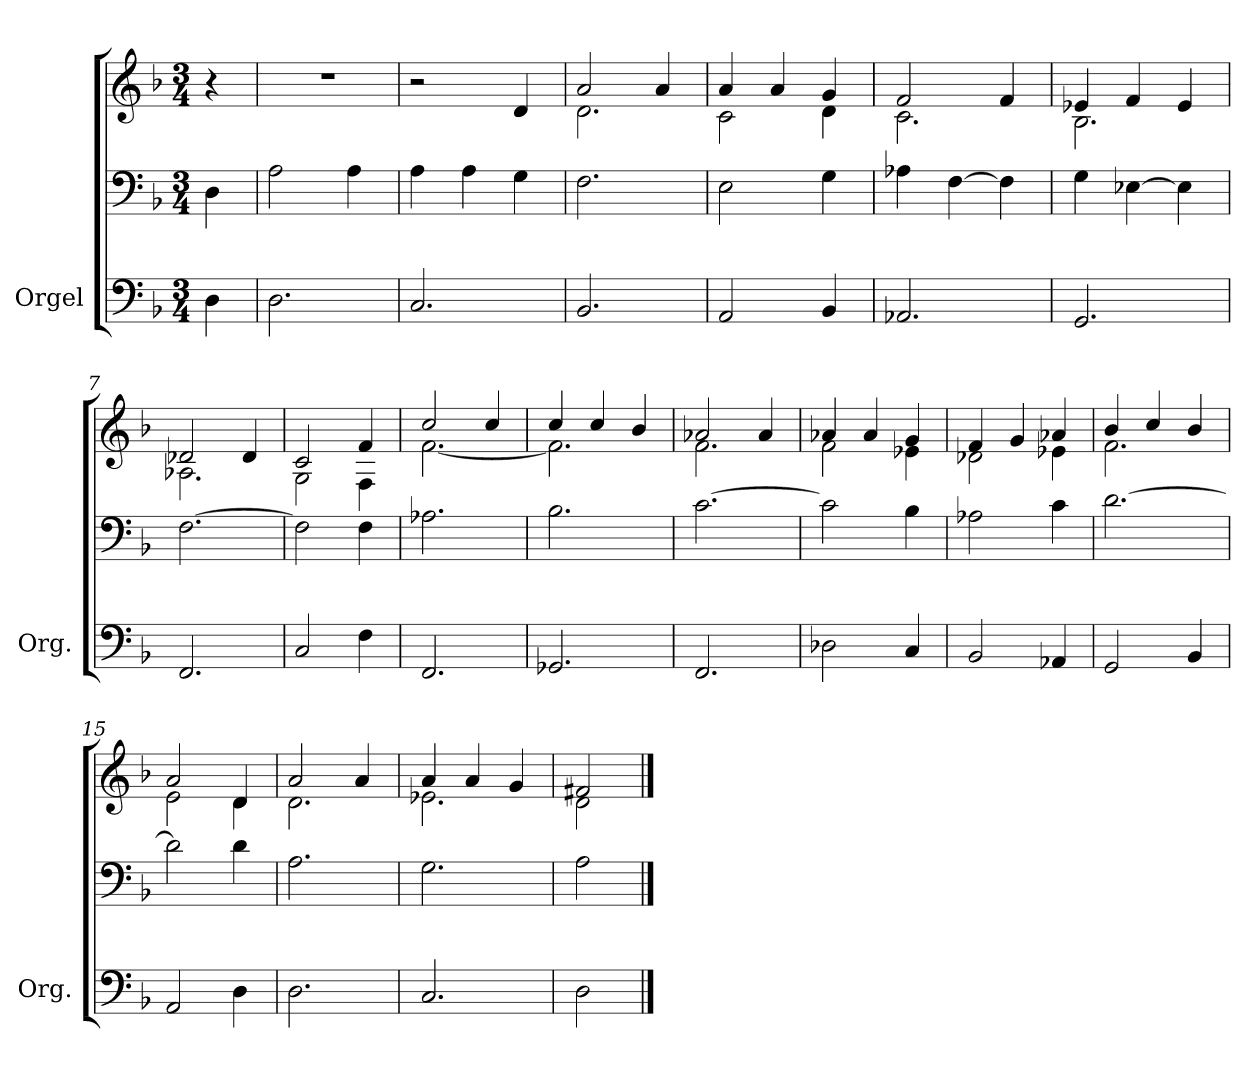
**kern	**kern	**kern
*part1	*part1	*part1
*staff3	*staff2	*staff1
*I"Orgel	*	*
*I'Org.	*	*
*clefF4	*clefF4	*clefG2
*k[b-]	*k[b-]	*k[b-]
*M3/4	*M3/4	*M3/4
=	=	=
4D\	4D\	4r
=1	=1	=1
2.D\	2A\	2.r
.	4A\	.
=2	=2	=2
2.C/	4A\	2r
.	4A\	.
.	4G\	4d/
=3	=3	=3
*	*	*^
2.BB-/	2.F\	2a/	2.d\
.	.	4a/	.
=4	=4	=4	=4
2AA/	2E\	4a/	2c\
.	.	4a/	.
4BB-/	4G\	4g/	4d\
=5	=5	=5	=5
2.AA-X/	4A-X\	2f/	2.c\
.	[4F\	.	.
.	4F\]	4f/	.
=6	=6	=6	=6
2.GG/	4G\	4e-X/	2.B-\
.	[4E-X\	4f/	.
.	4E-\]	4e-/	.
=7	=7	=7	=7
2.FF/	[2.F\	2d-X/	2.A-X\
.	.	4d-/	.
=8	=8	=8	=8
2C/	2F\]	2c/	2G\
4F\	4F\	4f/	4F\
=9	=9	=9	=9
2.FF/	2.A-X\	2cc/	[2.f\
.	.	4cc/	.
=10	=10	=10	=10
2.GG-X/	2.B-\	4cc/	2.f\]
.	.	4cc/	.
.	.	4b-/	.
=11	=11	=11	=11
2.FF/	[2.c\	2a-X/	2.f\
.	.	4a-/	.
=12	=12	=12	=12
2D-X\	2c\]	4a-X/	2f\
.	.	4a-/	.
4C/	4B-\	4g/	4e-X\
!!LO:LB:g=z	!!
=13	=13	=13	=13
2BB-/	2A-X\	4f/	2d-X\
.	.	4g/	.
4AA-X/	4c\	4a-X/	4e-X\
=14	=14	=14	=14
2GG/	[2.d\	4b-/	2.f\
.	.	4cc/	.
4BB-/	.	4b-/	.
=15	=15	=15	=15
2AA/	2d\]	2a/	2e\
4D\	4d\	4d/	4d\
=16	=16	=16	=16
2.D\	2.A\	2a/	2.d\
.	.	4a/	.
=17	=17	=17	=17
2.C/	2.G\	4a/	2.e-X\
.	.	4a/	.
.	.	4g/	.
=18	=18	=18	=18
2D\	2A\	2f#X/	2d\
*	*	*v	*v
==	==	==
*-	*-	*-
